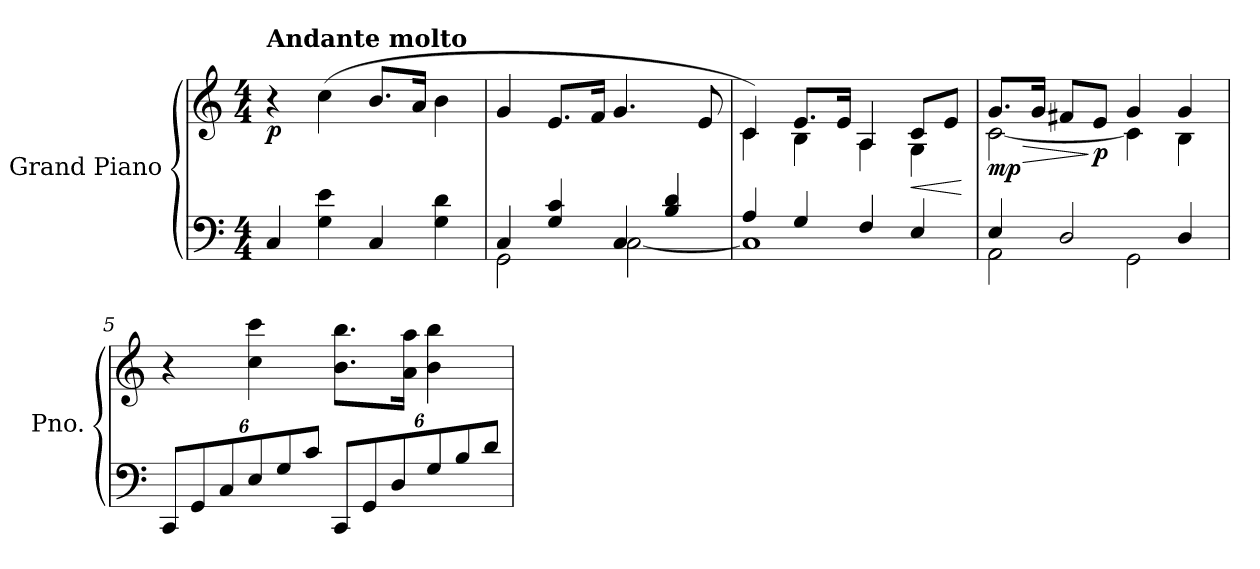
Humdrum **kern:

**kern	**kern	**dynam
*part1	*part1	*part1
*staff2	*staff1	*staff1/2
*I"Grand Piano	*	*
*I'Pno.	*	*
*clefF4	*clefG2	*
*k[]	*k[]	*
*M4/4	*M4/4	*
=1	=1	=1
!	!LO:TX:a:B:t=Andante molto	!
!	!	!LO:DY:b
4C/	4r	p
4G\ 4e\	(>4cc\	.
4C/	8.b/L	.
.	16a/Jk	.
4G\ 4d\	4b\	.
=2	=2	=2
*^	*	*
4C/	2GG\	4g/	.
4G/ 4c/	.	8.e/L	.
.	.	16f/Jk	.
4C/	[2C\	4.g/	.
4B/ 4d/	.	.	.
.	.	8e/	.
=3	=3	=3	=3
*	*	*^	*
4A/	1C]	4c/)	4c\	.
4G/	.	8.e/L	4B\	.
.	.	16e/Jk	.	.
4F/	.	4A/	4A\	.
!	!	!	!	!LO:HP:b
4E/	.	8c/L	4G\	<
.	.	8e/J	.	.
*v	*v	*	*	*
*	*v	*v	*
.	.	[
=4	=4	=4
*^	*	*
!	!	!	!LO:HP:b
*	*	*^	*
!	!	!	!	!LO:DY:n=1:b
4E/	2AA\	8.g/L	[2c\	> mp
.	.	16g/Jk	.	.
2D/	.	8f#X/L	.	.
!	!	!	!	!LO:DY:n=2:b
.	.	8e/J	.	] p
.	2GG\	4g/	4c\]	.
4D/	.	4g/	4B\	.
*v	*v	*	*	*
*	*v	*v	*
!!LO:LB:g=z
=5	=5	=5
*Xbrackettup	*	*
12CC/L	4r	.
12GG/	.	.
12C/	.	.
12E/	4cc\ 4ccc\	.
12G/	.	.
12c/J	.	.
12CC/L	8.b\ 8.bb\L	.
12GG/	.	.
12D/	.	.
.	16a\ 16aa\Jk	.
12G/	4b\ 4bb\	.
12B/	.	.
12d/J	.	.
=	=	=
*-	*-	*-
